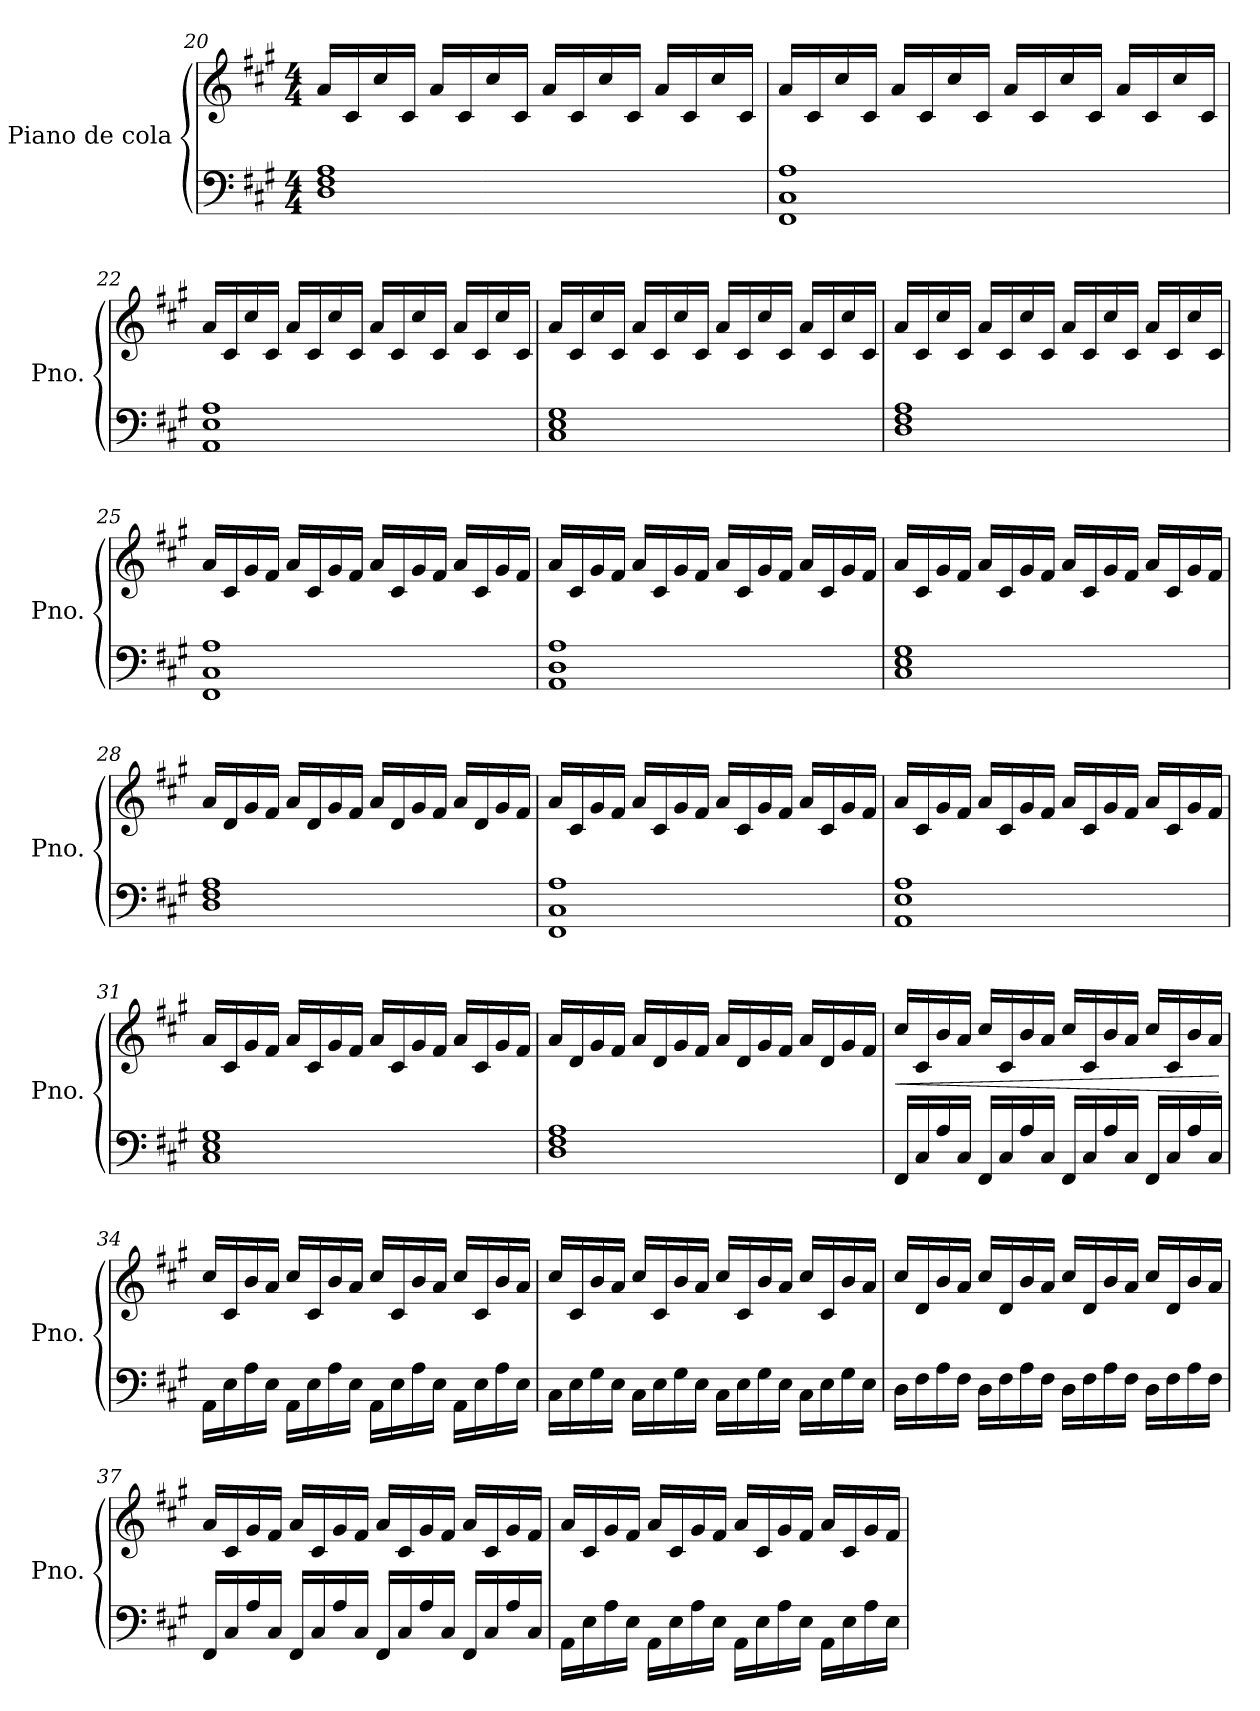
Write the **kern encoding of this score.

**kern	**kern	**dynam
*part1	*part1	*part1
*staff2	*staff1	*staff1/2
*I"Piano de cola	*	*
*I'Pno.	*	*
*clefF4	*clefG2	*
*k[f#c#g#]	*k[f#c#g#]	*
*M4/4	*M4/4	*
=20	=20	=20
1D 1F# 1A	16a/LL	.
.	16c#/	.
.	16cc#/	.
.	16c#/JJ	.
.	16a/LL	.
.	16c#/	.
.	16cc#/	.
.	16c#/JJ	.
.	16a/LL	.
.	16c#/	.
.	16cc#/	.
.	16c#/JJ	.
.	16a/LL	.
.	16c#/	.
.	16cc#/	.
.	16c#/JJ	.
!!LO:LB:g=z
=21	=21	=21
1FF# 1C# 1A	16a/LL	.
.	16c#/	.
.	16cc#/	.
.	16c#/JJ	.
.	16a/LL	.
.	16c#/	.
.	16cc#/	.
.	16c#/JJ	.
.	16a/LL	.
.	16c#/	.
.	16cc#/	.
.	16c#/JJ	.
.	16a/LL	.
.	16c#/	.
.	16cc#/	.
.	16c#/JJ	.
=22	=22	=22
1AA 1E 1A	16a/LL	.
.	16c#/	.
.	16cc#/	.
.	16c#/JJ	.
.	16a/LL	.
.	16c#/	.
.	16cc#/	.
.	16c#/JJ	.
.	16a/LL	.
.	16c#/	.
.	16cc#/	.
.	16c#/JJ	.
.	16a/LL	.
.	16c#/	.
.	16cc#/	.
.	16c#/JJ	.
!!LO:LB:g=z
=23	=23	=23
1C# 1E 1G#	16a/LL	.
.	16c#/	.
.	16cc#/	.
.	16c#/JJ	.
.	16a/LL	.
.	16c#/	.
.	16cc#/	.
.	16c#/JJ	.
.	16a/LL	.
.	16c#/	.
.	16cc#/	.
.	16c#/JJ	.
.	16a/LL	.
.	16c#/	.
.	16cc#/	.
.	16c#/JJ	.
=24	=24	=24
1D 1F# 1A	16a/LL	.
.	16c#/	.
.	16cc#/	.
.	16c#/JJ	.
.	16a/LL	.
.	16c#/	.
.	16cc#/	.
.	16c#/JJ	.
.	16a/LL	.
.	16c#/	.
.	16cc#/	.
.	16c#/JJ	.
.	16a/LL	.
.	16c#/	.
.	16cc#/	.
.	16c#/JJ	.
!!LO:LB:g=z
=25	=25	=25
1FF# 1C# 1A	16a/LL	.
.	16c#/	.
.	16g#/	.
.	16f#/JJ	.
.	16a/LL	.
.	16c#/	.
.	16g#/	.
.	16f#/JJ	.
.	16a/LL	.
.	16c#/	.
.	16g#/	.
.	16f#/JJ	.
.	16a/LL	.
.	16c#/	.
.	16g#/	.
.	16f#/JJ	.
=26	=26	=26
1AA 1D 1A	16a/LL	.
.	16c#/	.
.	16g#/	.
.	16f#/JJ	.
.	16a/LL	.
.	16c#/	.
.	16g#/	.
.	16f#/JJ	.
.	16a/LL	.
.	16c#/	.
.	16g#/	.
.	16f#/JJ	.
.	16a/LL	.
.	16c#/	.
.	16g#/	.
.	16f#/JJ	.
!!LO:PB:g=z
=27	=27	=27
1C# 1E 1G#	16a/LL	.
.	16c#/	.
.	16g#/	.
.	16f#/JJ	.
.	16a/LL	.
.	16c#/	.
.	16g#/	.
.	16f#/JJ	.
.	16a/LL	.
.	16c#/	.
.	16g#/	.
.	16f#/JJ	.
.	16a/LL	.
.	16c#/	.
.	16g#/	.
.	16f#/JJ	.
=28	=28	=28
1D 1F# 1A	16a/LL	.
.	16d/	.
.	16g#/	.
.	16f#/JJ	.
.	16a/LL	.
.	16d/	.
.	16g#/	.
.	16f#/JJ	.
.	16a/LL	.
.	16d/	.
.	16g#/	.
.	16f#/JJ	.
.	16a/LL	.
.	16d/	.
.	16g#/	.
.	16f#/JJ	.
!!LO:LB:g=z
=29	=29	=29
1FF# 1C# 1A	16a/LL	.
.	16c#/	.
.	16g#/	.
.	16f#/JJ	.
.	16a/LL	.
.	16c#/	.
.	16g#/	.
.	16f#/JJ	.
.	16a/LL	.
.	16c#/	.
.	16g#/	.
.	16f#/JJ	.
.	16a/LL	.
.	16c#/	.
.	16g#/	.
.	16f#/JJ	.
=30	=30	=30
1AA 1E 1A	16a/LL	.
.	16c#/	.
.	16g#/	.
.	16f#/JJ	.
.	16a/LL	.
.	16c#/	.
.	16g#/	.
.	16f#/JJ	.
.	16a/LL	.
.	16c#/	.
.	16g#/	.
.	16f#/JJ	.
.	16a/LL	.
.	16c#/	.
.	16g#/	.
.	16f#/JJ	.
!!LO:LB:g=z
=31	=31	=31
1C# 1E 1G#	16a/LL	.
.	16c#/	.
.	16g#/	.
.	16f#/JJ	.
.	16a/LL	.
.	16c#/	.
.	16g#/	.
.	16f#/JJ	.
.	16a/LL	.
.	16c#/	.
.	16g#/	.
.	16f#/JJ	.
.	16a/LL	.
.	16c#/	.
.	16g#/	.
.	16f#/JJ	.
=32	=32	=32
1D 1F# 1A	16a/LL	.
.	16d/	.
.	16g#/	.
.	16f#/JJ	.
.	16a/LL	.
.	16d/	.
.	16g#/	.
.	16f#/JJ	.
.	16a/LL	.
.	16d/	.
.	16g#/	.
.	16f#/JJ	.
.	16a/LL	.
.	16d/	.
.	16g#/	.
.	16f#/JJ	.
!!LO:LB:g=z
=33	=33	=33
!	!	!LO:HP:b
16FF#/LL	16cc#/LL	<
16C#/	16c#/	.
16A/	16b/	.
16C#/JJ	16a/JJ	.
16FF#/LL	16cc#/LL	.
16C#/	16c#/	.
16A/	16b/	.
16C#/JJ	16a/JJ	.
16FF#/LL	16cc#/LL	.
16C#/	16c#/	.
16A/	16b/	.
16C#/JJ	16a/JJ	.
16FF#/LL	16cc#/LL	.
16C#/	16c#/	.
16A/	16b/	.
16C#/JJ	16a/JJ	.
.	.	[
=34	=34	=34
16AA\LL	16cc#/LL	.
16E\	16c#/	.
16A\	16b/	.
16E\JJ	16a/JJ	.
16AA\LL	16cc#/LL	.
16E\	16c#/	.
16A\	16b/	.
16E\JJ	16a/JJ	.
16AA\LL	16cc#/LL	.
16E\	16c#/	.
16A\	16b/	.
16E\JJ	16a/JJ	.
16AA\LL	16cc#/LL	.
16E\	16c#/	.
16A\	16b/	.
16E\JJ	16a/JJ	.
!!LO:LB:g=z
=35	=35	=35
16C#\LL	16cc#/LL	.
16E\	16c#/	.
16G#\	16b/	.
16E\JJ	16a/JJ	.
16C#\LL	16cc#/LL	.
16E\	16c#/	.
16G#\	16b/	.
16E\JJ	16a/JJ	.
16C#\LL	16cc#/LL	.
16E\	16c#/	.
16G#\	16b/	.
16E\JJ	16a/JJ	.
16C#\LL	16cc#/LL	.
16E\	16c#/	.
16G#\	16b/	.
16E\JJ	16a/JJ	.
=36	=36	=36
16D\LL	16cc#/LL	.
16F#\	16d/	.
16A\	16b/	.
16F#\JJ	16a/JJ	.
16D\LL	16cc#/LL	.
16F#\	16d/	.
16A\	16b/	.
16F#\JJ	16a/JJ	.
16D\LL	16cc#/LL	.
16F#\	16d/	.
16A\	16b/	.
16F#\JJ	16a/JJ	.
16D\LL	16cc#/LL	.
16F#\	16d/	.
16A\	16b/	.
16F#\JJ	16a/JJ	.
!!LO:LB:g=z
=37	=37	=37
16FF#/LL	16a/LL	.
16C#/	16c#/	.
16A/	16g#/	.
16C#/JJ	16f#/JJ	.
16FF#/LL	16a/LL	.
16C#/	16c#/	.
16A/	16g#/	.
16C#/JJ	16f#/JJ	.
16FF#/LL	16a/LL	.
16C#/	16c#/	.
16A/	16g#/	.
16C#/JJ	16f#/JJ	.
16FF#/LL	16a/LL	.
16C#/	16c#/	.
16A/	16g#/	.
16C#/JJ	16f#/JJ	.
=38	=38	=38
16AA\LL	16a/LL	.
16E\	16c#/	.
16A\	16g#/	.
16E\JJ	16f#/JJ	.
16AA\LL	16a/LL	.
16E\	16c#/	.
16A\	16g#/	.
16E\JJ	16f#/JJ	.
16AA\LL	16a/LL	.
16E\	16c#/	.
16A\	16g#/	.
16E\JJ	16f#/JJ	.
16AA\LL	16a/LL	.
16E\	16c#/	.
16A\	16g#/	.
16E\JJ	16f#/JJ	.
=	=	=
*-	*-	*-
